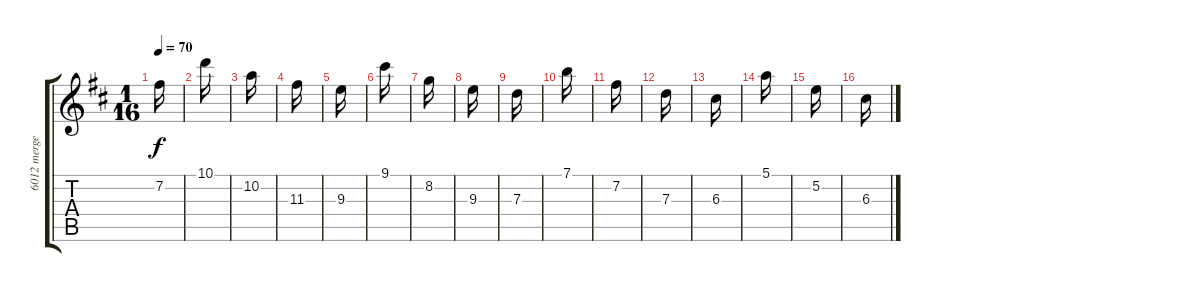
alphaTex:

\track ("6012 merged         " "6012 merge") {instrument acousticguitarnylon}
\staff {score tabs}
\tuning (E4 B3 G3 D3 A2 E2) {hide}
\ts (1 16)
\tempo 70
\clef g2
\ks d
7.2.16{dy f} |
10.1.16 |
10.2.16 |
11.3.16 |
9.3.16 |
9.1.16 |
8.2.16 |
9.3.16 |
7.3.16 |
7.1.16 |
7.2.16 |
7.3.16 |
6.3.16 |
5.1.16 |
5.2.16 |
6.3.16
